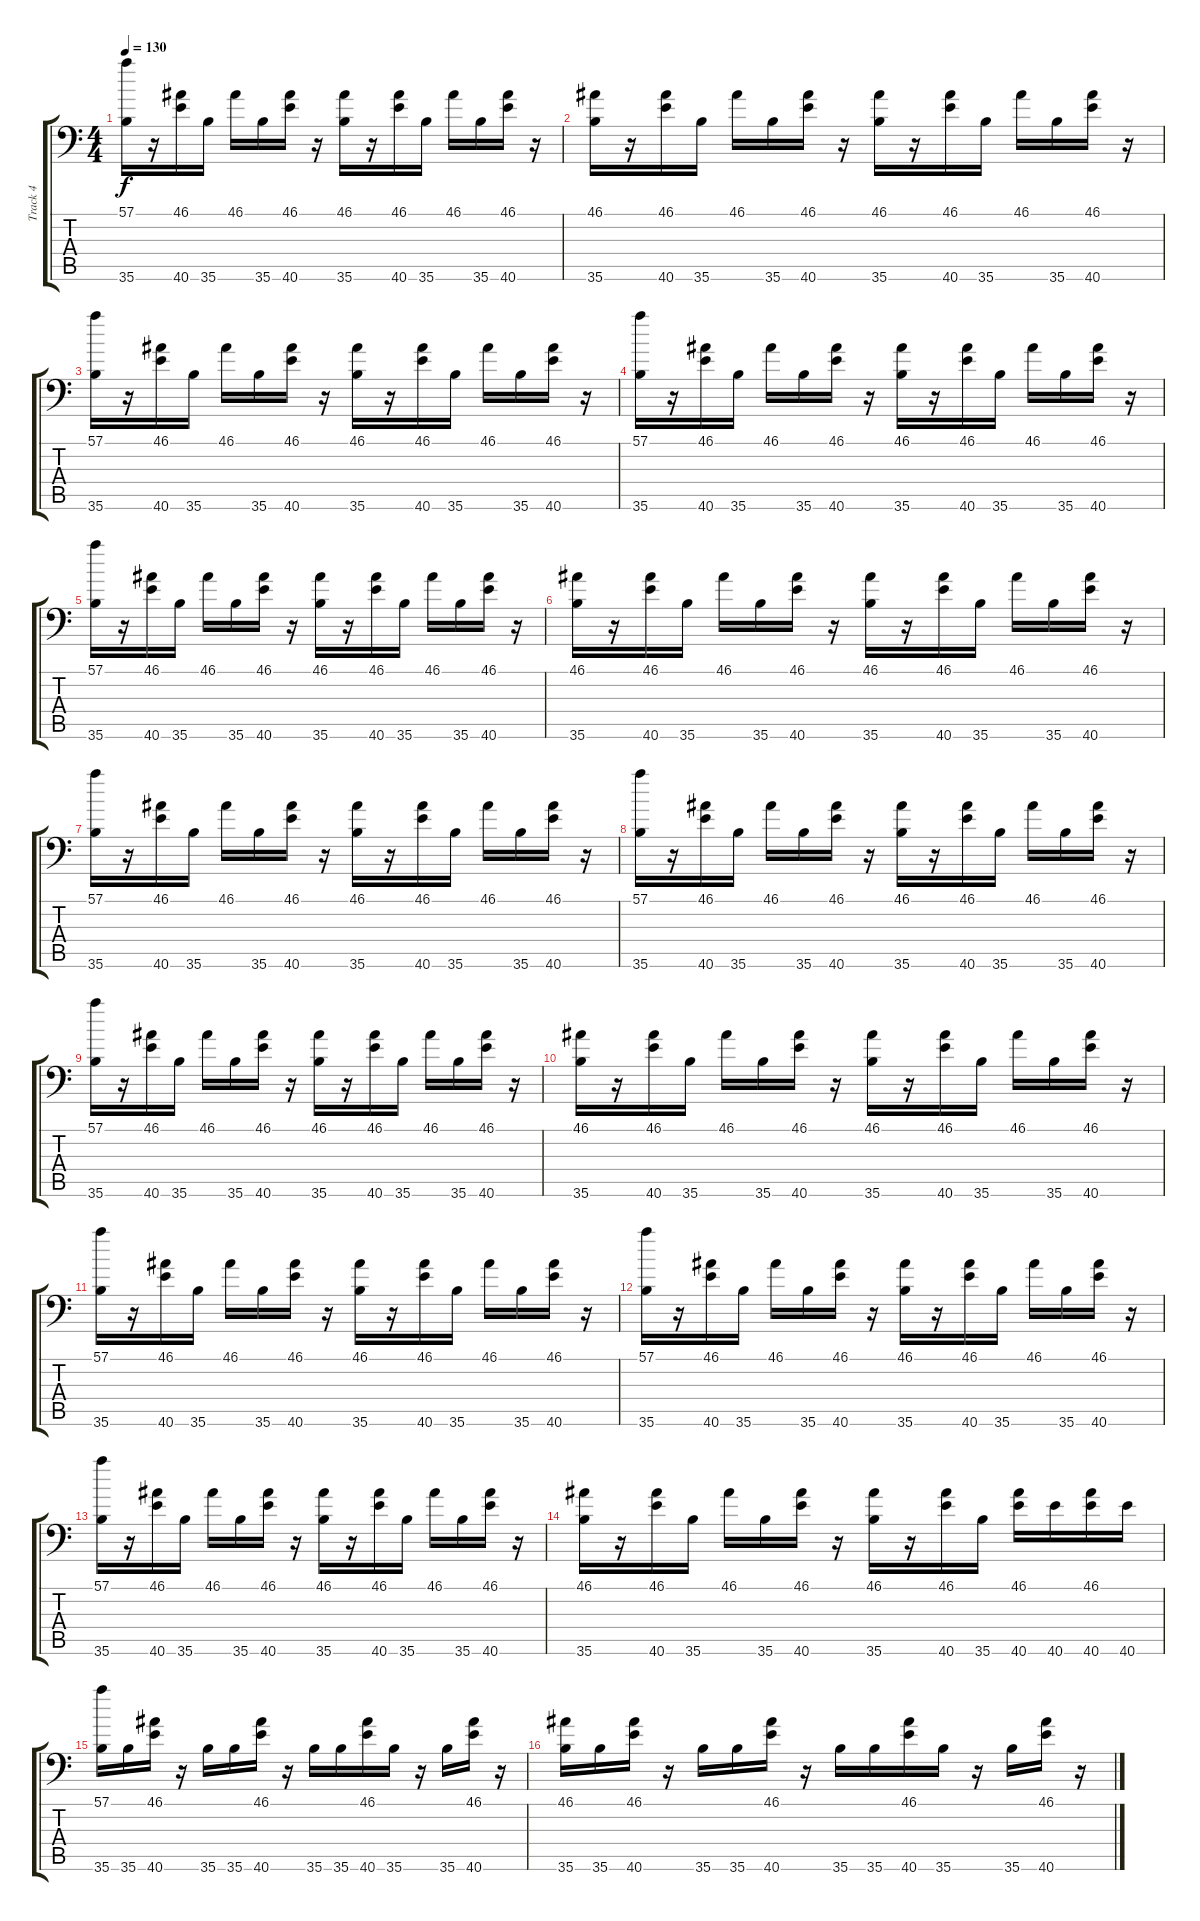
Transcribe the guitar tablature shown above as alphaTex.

\track ("Track 4" "Track 4") {instrument acousticgrandpiano}
\staff {score tabs}
\tuning (C-1 C-1 C-1 C-1 C-1 C-1) {hide}
\ts (4 4)
\tempo 130
\clef f4
\ks c
(57.1 35.6).16{dy f} r.16 (46.1 40.6).16 35.6.16 46.1.16 35.6.16 (46.1 40.6).16 r.16 (46.1 35.6).16 r.16 (46.1 40.6).16 35.6.16 46.1.16 35.6.16 (46.1 40.6).16 r.16 |
(46.1 35.6).16 r.16 (46.1 40.6).16 35.6.16 46.1.16 35.6.16 (46.1 40.6).16 r.16 (46.1 35.6).16 r.16 (46.1 40.6).16 35.6.16 46.1.16 35.6.16 (46.1 40.6).16 r.16 |
(57.1 35.6).16 r.16 (46.1 40.6).16 35.6.16 46.1.16 35.6.16 (46.1 40.6).16 r.16 (46.1 35.6).16 r.16 (46.1 40.6).16 35.6.16 46.1.16 35.6.16 (46.1 40.6).16 r.16 |
(57.1 35.6).16 r.16 (46.1 40.6).16 35.6.16 46.1.16 35.6.16 (46.1 40.6).16 r.16 (46.1 35.6).16 r.16 (46.1 40.6).16 35.6.16 46.1.16 35.6.16 (46.1 40.6).16 r.16 |
(57.1 35.6).16 r.16 (46.1 40.6).16 35.6.16 46.1.16 35.6.16 (46.1 40.6).16 r.16 (46.1 35.6).16 r.16 (46.1 40.6).16 35.6.16 46.1.16 35.6.16 (46.1 40.6).16 r.16 |
(46.1 35.6).16 r.16 (46.1 40.6).16 35.6.16 46.1.16 35.6.16 (46.1 40.6).16 r.16 (46.1 35.6).16 r.16 (46.1 40.6).16 35.6.16 46.1.16 35.6.16 (46.1 40.6).16 r.16 |
(57.1 35.6).16 r.16 (46.1 40.6).16 35.6.16 46.1.16 35.6.16 (46.1 40.6).16 r.16 (46.1 35.6).16 r.16 (46.1 40.6).16 35.6.16 46.1.16 35.6.16 (46.1 40.6).16 r.16 |
(57.1 35.6).16 r.16 (46.1 40.6).16 35.6.16 46.1.16 35.6.16 (46.1 40.6).16 r.16 (46.1 35.6).16 r.16 (46.1 40.6).16 35.6.16 46.1.16 35.6.16 (46.1 40.6).16 r.16 |
(57.1 35.6).16 r.16 (46.1 40.6).16 35.6.16 46.1.16 35.6.16 (46.1 40.6).16 r.16 (46.1 35.6).16 r.16 (46.1 40.6).16 35.6.16 46.1.16 35.6.16 (46.1 40.6).16 r.16 |
(46.1 35.6).16 r.16 (46.1 40.6).16 35.6.16 46.1.16 35.6.16 (46.1 40.6).16 r.16 (46.1 35.6).16 r.16 (46.1 40.6).16 35.6.16 46.1.16 35.6.16 (46.1 40.6).16 r.16 |
(57.1 35.6).16 r.16 (46.1 40.6).16 35.6.16 46.1.16 35.6.16 (46.1 40.6).16 r.16 (46.1 35.6).16 r.16 (46.1 40.6).16 35.6.16 46.1.16 35.6.16 (46.1 40.6).16 r.16 |
(57.1 35.6).16 r.16 (46.1 40.6).16 35.6.16 46.1.16 35.6.16 (46.1 40.6).16 r.16 (46.1 35.6).16 r.16 (46.1 40.6).16 35.6.16 46.1.16 35.6.16 (46.1 40.6).16 r.16 |
(57.1 35.6).16 r.16 (46.1 40.6).16 35.6.16 46.1.16 35.6.16 (46.1 40.6).16 r.16 (46.1 35.6).16 r.16 (46.1 40.6).16 35.6.16 46.1.16 35.6.16 (46.1 40.6).16 r.16 |
(46.1 35.6).16 r.16 (46.1 40.6).16 35.6.16 46.1.16 35.6.16 (46.1 40.6).16 r.16 (46.1 35.6).16 r.16 (46.1 40.6).16 35.6.16 (46.1 40.6).16 40.6.16 (46.1 40.6).16 40.6.16 |
(57.1 35.6).16 35.6.16 (46.1 40.6).16 r.16 35.6.16 35.6.16 (46.1 40.6).16 r.16 35.6.16 35.6.16 (46.1 40.6).16 35.6.16 r.16 35.6.16 (46.1 40.6).16 r.16 |
(46.1 35.6).16 35.6.16 (46.1 40.6).16 r.16 35.6.16 35.6.16 (46.1 40.6).16 r.16 35.6.16 35.6.16 (46.1 40.6).16 35.6.16 r.16 35.6.16 (46.1 40.6).16 r.16
